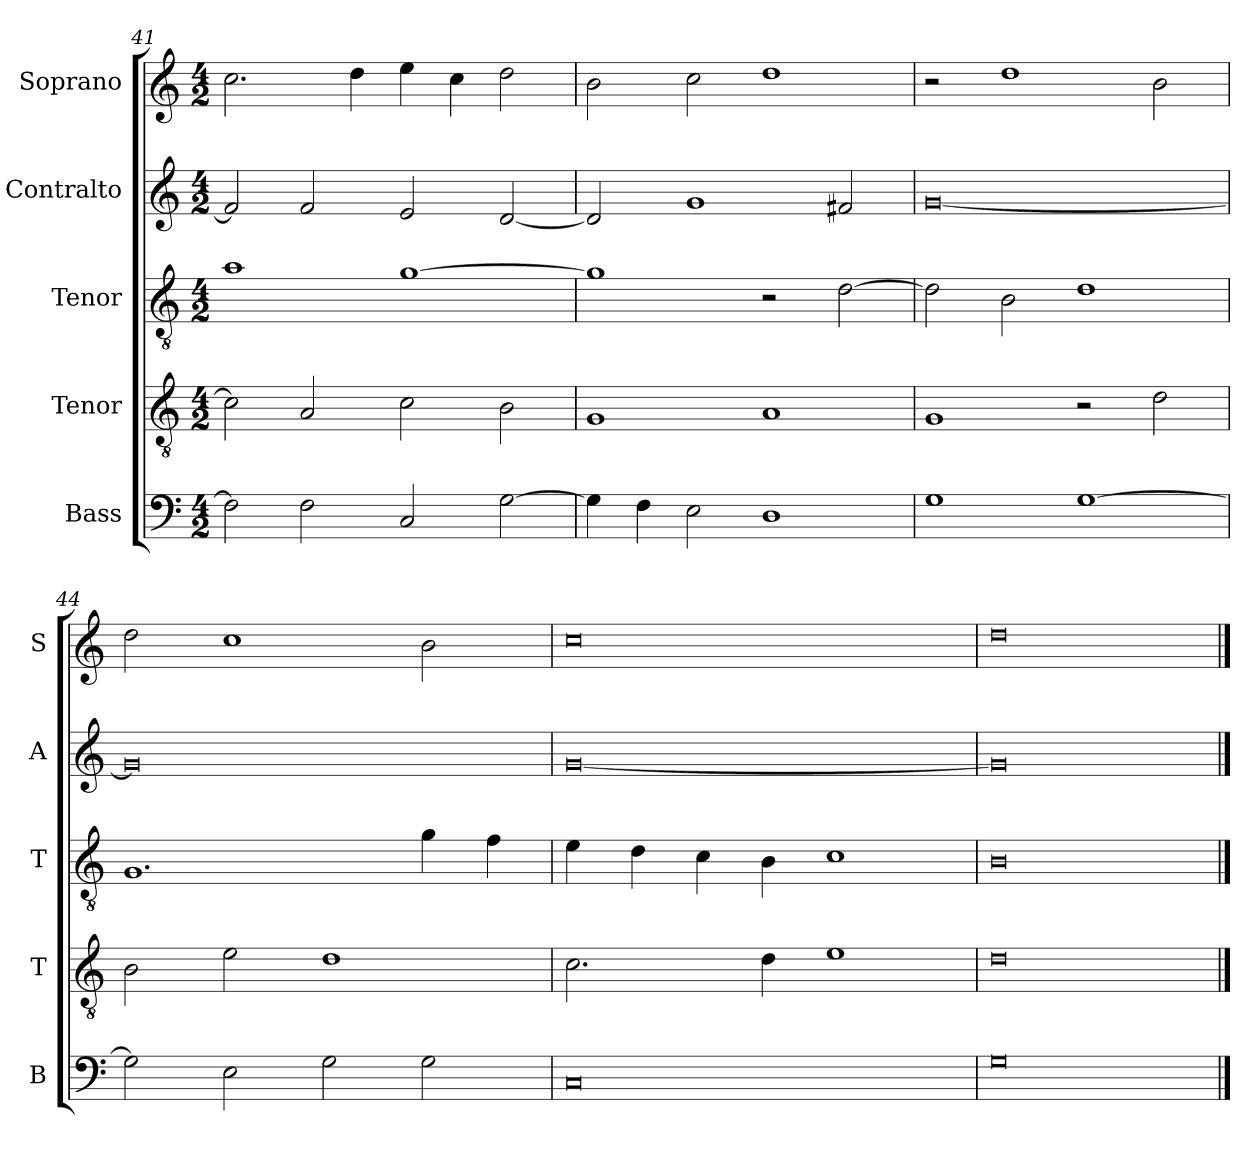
**kern	**kern	**kern	**kern	**kern
*part5	*part4	*part3	*part2	*part1
*staff5	*staff4	*staff3	*staff2	*staff1
*I"Bass	*I"Tenor	*I"Tenor	*I"Contralto	*I"Soprano
*I'B	*I'T	*I'T	*I'A	*I'S
*clefF4	*clefGv2	*clefGv2	*clefG2	*clefG2
*k[]	*k[]	*k[]	*k[]	*k[]
*G:mix	*G:mix	*G:mix	*G:mix	*G:mix
*M4/2	*M4/2	*M4/2	*M4/2	*M4/2
=41	=41	=41	=41	=41
2F]	2c]	1a	2f]	2.cc
2F	2A	.	2f	.
.	.	.	.	4dd
2C	2c	[1g	2e	4ee
.	.	.	.	4cc
[2G	2B	.	[2d	2dd
=42	=42	=42	=42	=42
4G]	1G	1g]	2d]	2b
4F	.	.	.	.
2E	.	.	1g	2cc
1D	1A	2r	.	1dd
.	.	[2d	2f#X	.
=43	=43	=43	=43	=43
1G	1G	2d]	[0g	2r
.	.	2B	.	1dd
[1G	2r	1d	.	.
.	2d	.	.	2b
=44	=44	=44	=44	=44
2G]	2B	1.G	0g]	2dd
2E	2e	.	.	1cc
2G	1d	.	.	.
2G	.	4g	.	2b
.	.	4f	.	.
=45	=45	=45	=45	=45
0C	2.c	4e	[0g	0cc
.	.	4d	.	.
.	.	4c	.	.
.	4d	4B	.	.
.	1e	1c	.	.
=46	=46	=46	=46	=46
0G	0d	0B	0g]	0dd
==	==	==	==	==
*-	*-	*-	*-	*-
